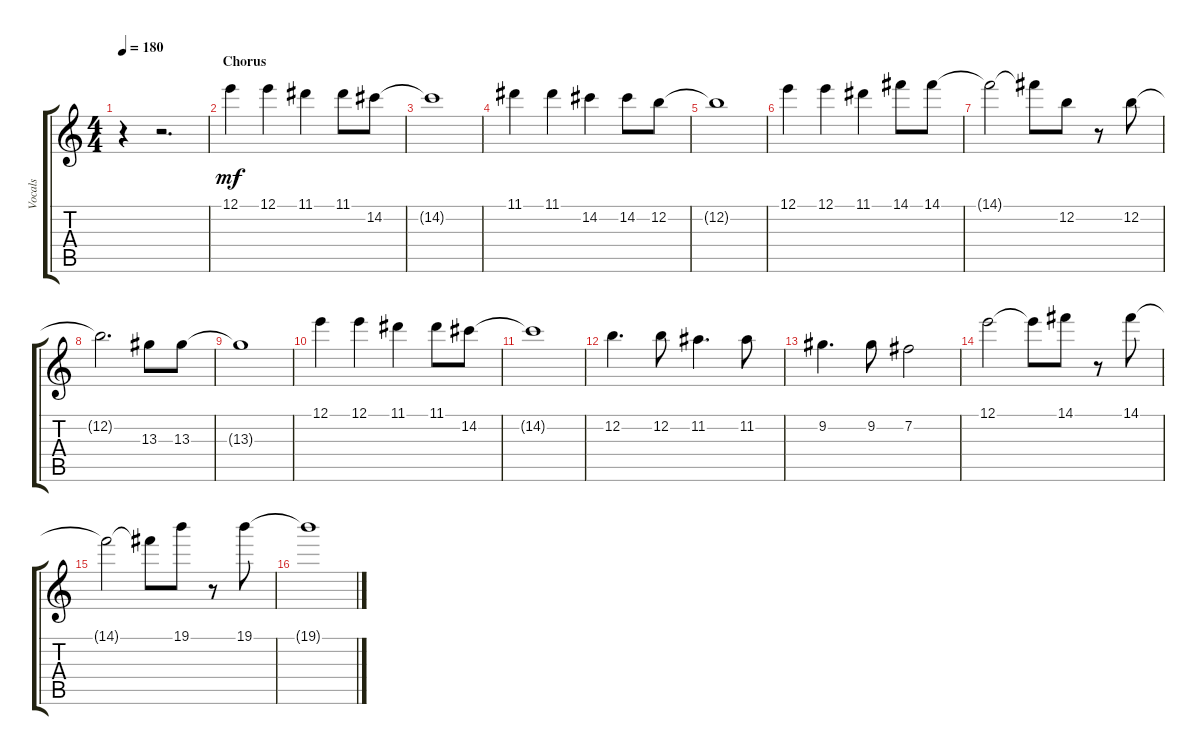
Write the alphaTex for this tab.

\track ("Vocals" "Vocals") {instrument acousticguitarsteel}
\staff {score tabs}
\tuning (E4 B3 G3 D3 A2 E2) {hide}
\ts (4 4)
\tempo 180
\clef g2
\ks c
r.4{dy mf} r.2{d} |
\section ("" "Chorus")
12.1.4 12.1.4 11.1.4 11.1.8 14.2.8 |
14.2{t}.1 |
11.1.4 11.1.4 14.2.4 14.2.8 12.2.8 |
12.2{t}.1 |
12.1.4 12.1.4 11.1.4 14.1.8 14.1.8 |
14.1{t}.2 14.1{t}.8 12.2.8 r.8 12.2.8 |
12.2{t}.2{d} 13.3.8 13.3.8 |
13.3{t}.1 |
12.1.4 12.1.4 11.1.4 11.1.8 14.2.8 |
14.2{t}.1 |
12.2.4{d} 12.2.8 11.2.4{d} 11.2.8 |
9.2.4{d} 9.2.8 7.2.2 |
12.1.2 12.1{t}.8 14.1.8 r.8 14.1.8 |
14.1{t}.2 14.1{t}.8 19.1.8 r.8 19.1.8 |
19.1{t}.1
